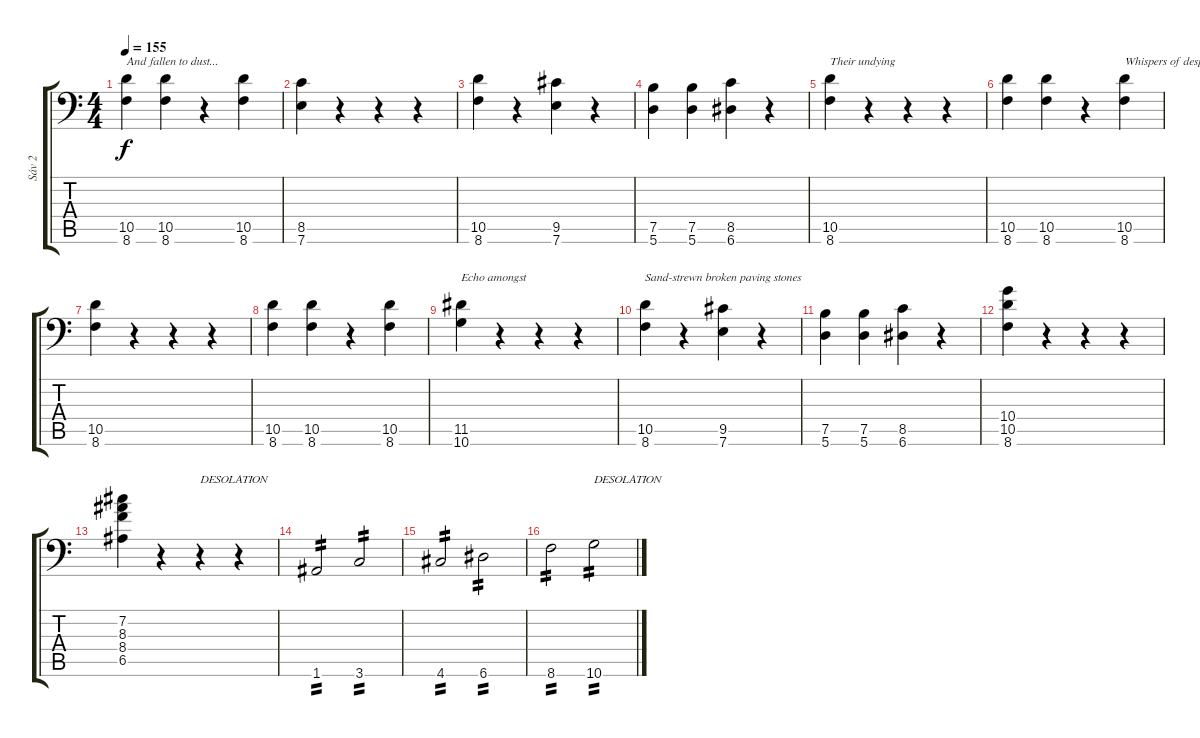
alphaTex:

\track ("Sáv 2" "Sáv 2") {instrument distortionguitar}
\staff {score tabs}
\tuning (B3 Gb3 D3 A2 E2 A1) {hide}
\ts (4 4)
\tempo 155
\clef f4
\ks c
(10.5 8.6).4{txt "And fallen to dust..." dy f} (10.5 8.6).4 r.4 (10.5 8.6).4 |
(8.5 7.6).4 r.4 r.4 r.4 |
(10.5 8.6).4 r.4 (9.5 7.6).4 r.4 |
(7.5 5.6).4 (7.5 5.6).4 (8.5 6.6).4 r.4 |
(10.5 8.6).4{txt "Their undying"} r.4 r.4 r.4 |
(10.5 8.6).4 (10.5 8.6).4 r.4 (10.5 8.6).4{txt "Whispers of despair"} |
(10.5 8.6).4 r.4 r.4 r.4 |
(10.5 8.6).4 (10.5 8.6).4 r.4 (10.5 8.6).4 |
(11.5 10.6).4{txt "Echo amongst"} r.4 r.4 r.4 |
(10.5 8.6).4{txt "Sand-strewn broken paving stones"} r.4 (9.5 7.6).4 r.4 |
(7.5 5.6).4 (7.5 5.6).4 (8.5 6.6).4 r.4 |
(10.4 10.5 8.6).4 r.4 r.4 r.4 |
(7.2 8.3 8.4 6.5).4 r.4 r.4{txt "DESOLATION"} r.4 |
1.6.2{tp 2} 3.6.2{tp 2} |
4.6.2{tp 2} 6.6.2{tp 2} |
8.6.2{tp 2} 10.6.2{txt "DESOLATION" tp 2}
